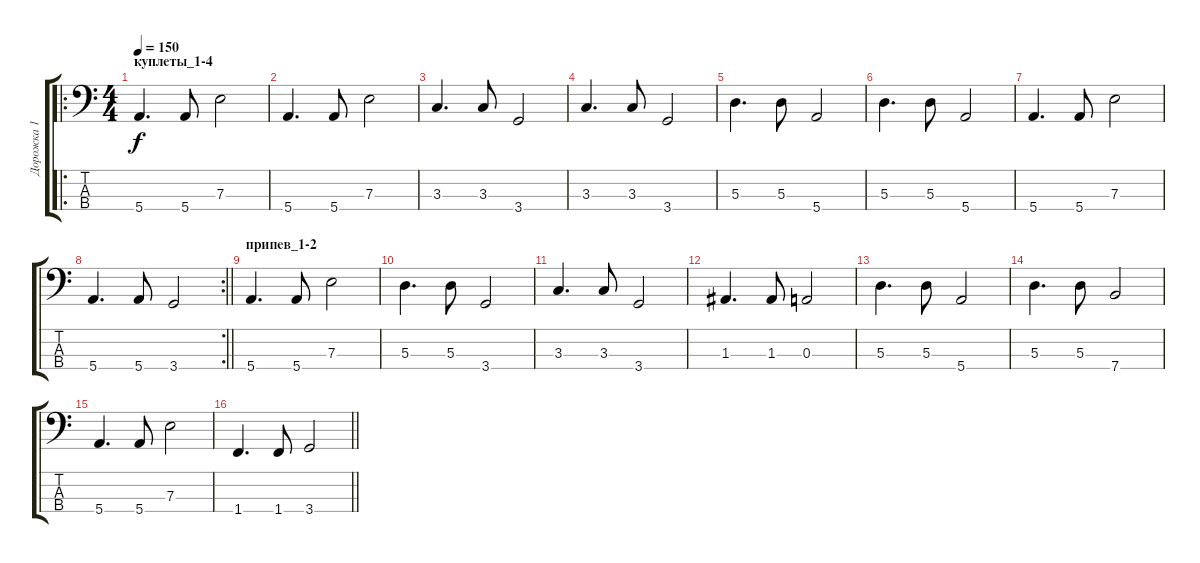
\track ("Дорожка 1" "Дорожка 1") {instrument electricbassfinger}
\staff {score tabs}
\tuning (G2 D2 A1 E1) {hide}
\ro
\ts (4 4)
\section ("" "куплеты_1-4")
\tempo 150
\clef f4
\ks c
5.4.4{d dy f} 5.4.8 7.3.2 |
5.4.4{d} 5.4.8 7.3.2 |
3.3.4{d} 3.3.8 3.4.2 |
3.3.4{d} 3.3.8 3.4.2 |
5.3.4{d} 5.3.8 5.4.2 |
5.3.4{d} 5.3.8 5.4.2 |
5.4.4{d} 5.4.8 7.3.2 |
\rc 2
\barLineRight lightlight
5.4.4{d} 5.4.8 3.4.2 |
\section ("" "припев_1-2")
5.4.4{d} 5.4.8 7.3.2 |
5.3.4{d} 5.3.8 3.4.2 |
3.3.4{d} 3.3.8 3.4.2 |
1.3.4{d} 1.3.8 0.3.2 |
5.3.4{d} 5.3.8 5.4.2 |
5.3.4{d} 5.3.8 7.4.2 |
5.4.4{d} 5.4.8 7.3.2 |
\barLineRight lightlight
1.4.4{d} 1.4.8 3.4.2
